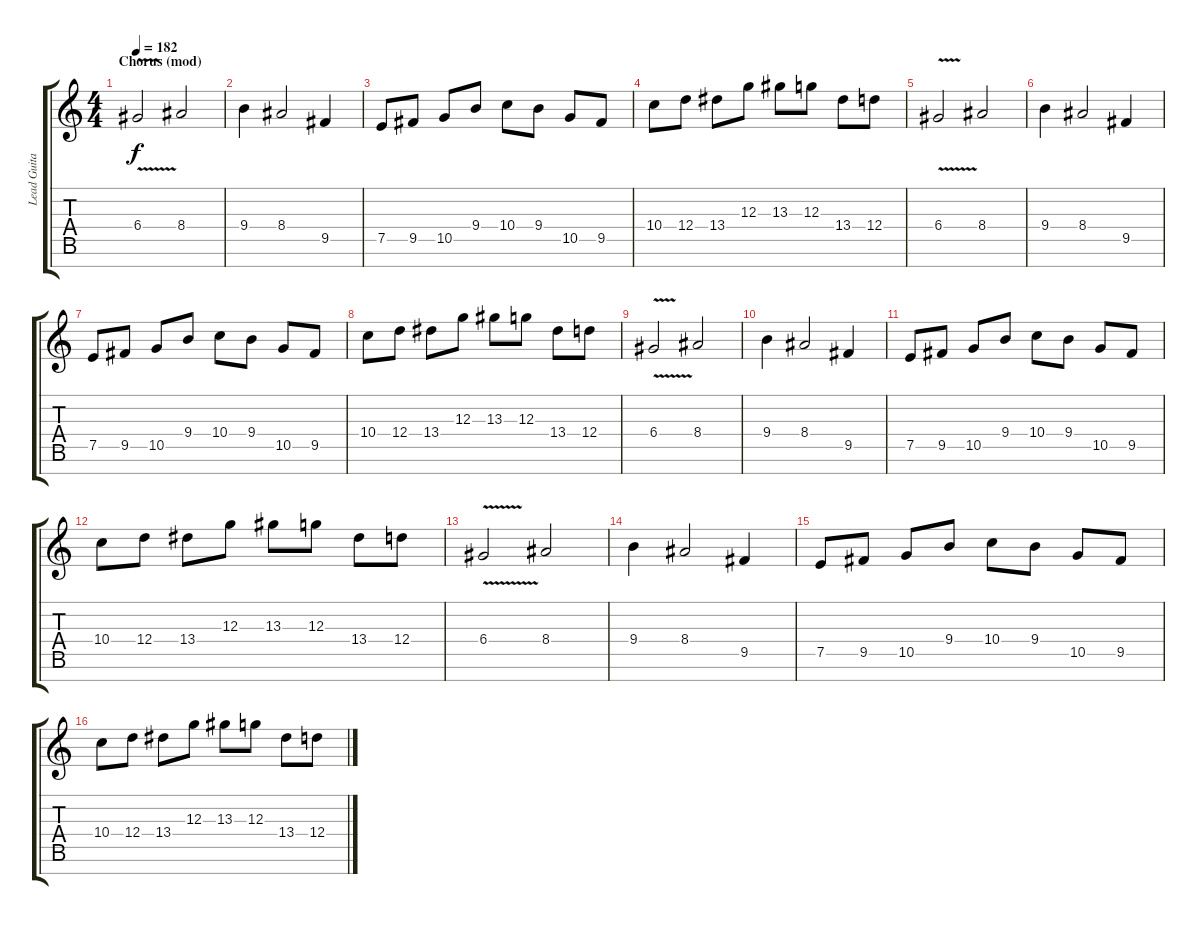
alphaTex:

\track ("Lead Guitar" "Lead Guita") {instrument distortionguitar}
\staff {score tabs}
\tuning (E4 B3 G3 D3 A2 E2 B1) {hide}
\ts (4 4)
\section ("" "Chorus (mod)")
\tempo 182
\clef g2
\ks c
6.4{v}.2{dy f} 8.4.2 |
9.4.4 8.4.2 9.5.4 |
7.5.8 9.5.8 10.5.8 9.4.8 10.4.8 9.4.8 10.5.8 9.5.8 |
10.4.8 12.4.8 13.4.8 12.3.8 13.3.8 12.3.8 13.4.8 12.4.8 |
6.4{v}.2 8.4.2 |
9.4.4 8.4.2 9.5.4 |
7.5.8 9.5.8 10.5.8 9.4.8 10.4.8 9.4.8 10.5.8 9.5.8 |
10.4.8 12.4.8 13.4.8 12.3.8 13.3.8 12.3.8 13.4.8 12.4.8 |
6.4{v}.2 8.4.2 |
9.4.4 8.4.2 9.5.4 |
7.5.8 9.5.8 10.5.8 9.4.8 10.4.8 9.4.8 10.5.8 9.5.8 |
10.4.8 12.4.8 13.4.8 12.3.8 13.3.8 12.3.8 13.4.8 12.4.8 |
6.4{v}.2 8.4.2 |
9.4.4 8.4.2 9.5.4 |
7.5.8 9.5.8 10.5.8 9.4.8 10.4.8 9.4.8 10.5.8 9.5.8 |
10.4.8 12.4.8 13.4.8 12.3.8 13.3.8 12.3.8 13.4.8 12.4.8
